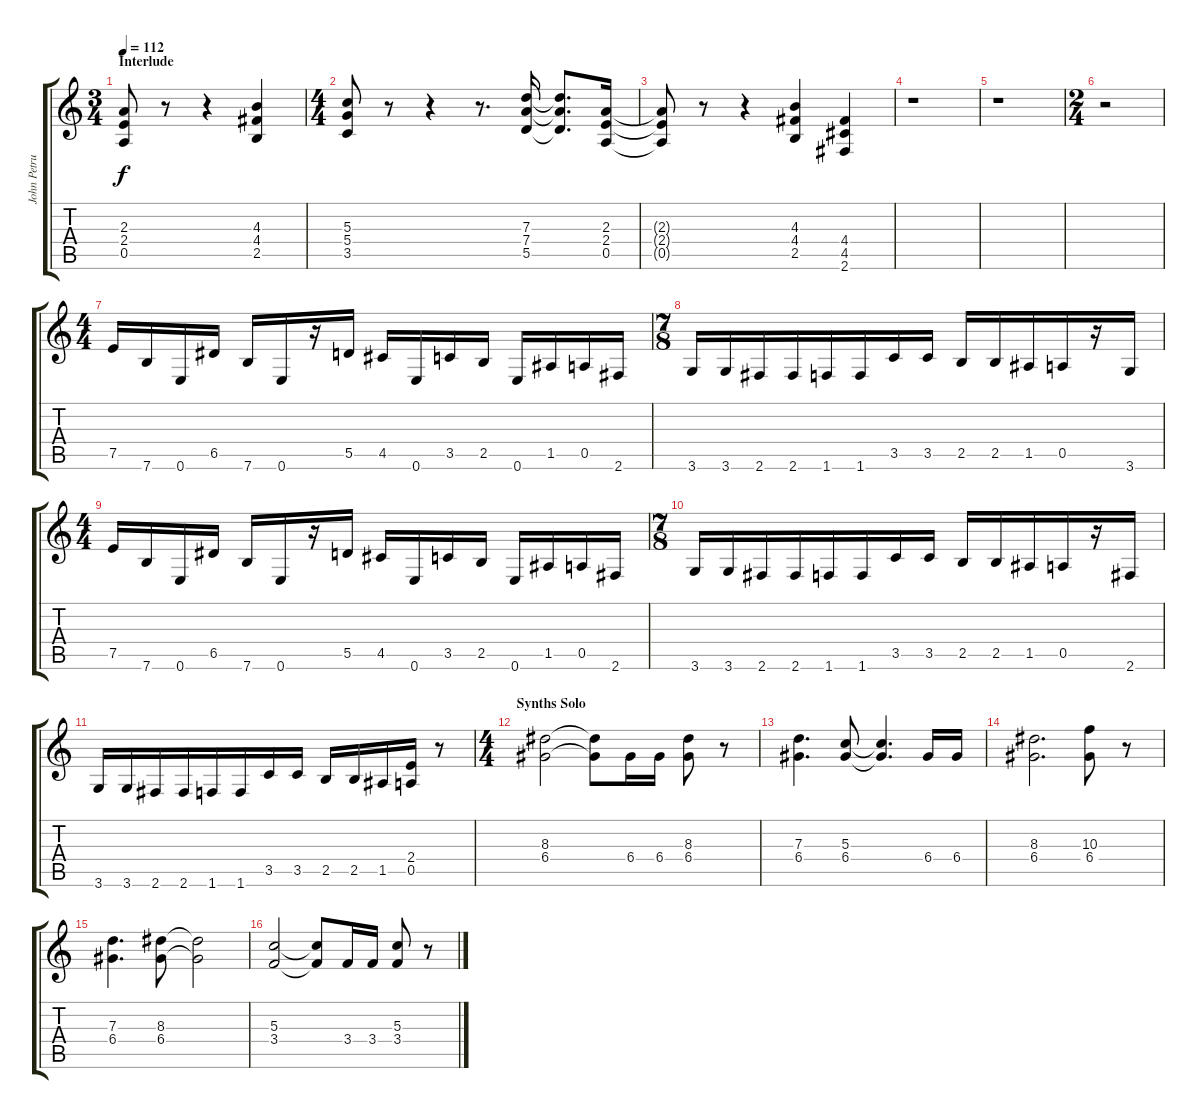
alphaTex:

\track ("John Petrucci" "John Petru") {instrument distortionguitar}
\staff {score tabs}
\tuning (E4 B3 G3 D3 A2 E2) {hide}
\ts (3 4)
\section ("" "Interlude")
\tempo 112
\clef g2
\ks c
(2.3{t} 2.4{t} 0.5{t}).8{dy f} r.8 r.4 (4.3 4.4 2.5).4 |
\ts (4 4)
(5.3 5.4 3.5).8 r.8 r.4 r.8{d} (7.3 7.4 5.5).16 (7.3{t} 7.4{t} 5.5{t}).8{d} (2.3 2.4 0.5).16 |
(2.3{t} 2.4{t} 0.5{t}).8 r.8 r.4 (4.3 4.4 2.5).4 (4.4 4.5 2.6).4 |
r.1 |
r.1 |
\ts (2 4)
r.2 |
\ts (4 4)
7.5.16 7.6.16 0.6.16 6.5.16 7.6.16 0.6.16 r.16 5.5.16 4.5.16 0.6.16 3.5.16 2.5.16 0.6.16 1.5.16 0.5.16 2.6.16 |
\ts (7 8)
3.6.16 3.6.16 2.6.16 2.6.16 1.6.16 1.6.16 3.5.16 3.5.16 2.5.16 2.5.16 1.5.16 0.5.16 r.16 3.6.16 |
\ts (4 4)
7.5.16 7.6.16 0.6.16 6.5.16 7.6.16 0.6.16 r.16 5.5.16 4.5.16 0.6.16 3.5.16 2.5.16 0.6.16 1.5.16 0.5.16 2.6.16 |
\ts (7 8)
3.6.16 3.6.16 2.6.16 2.6.16 1.6.16 1.6.16 3.5.16 3.5.16 2.5.16 2.5.16 1.5.16 0.5.16 r.16 2.6.16 |
3.6.16 3.6.16 2.6.16 2.6.16 1.6.16 1.6.16 3.5.16 3.5.16 2.5.16 2.5.16 1.5.16 (2.4 0.5).16 r.8 |
\ts (4 4)
\section ("" "Synths Solo")
(8.3 6.4).2 (8.3{t} 6.4{t}).8 6.4.16 6.4.16 (8.3 6.4).8 r.8 |
(7.3 6.4).4{d} (5.3 6.4).8 (5.3{t} 6.4{t}).4{d} 6.4.16 6.4.16 |
(8.3 6.4).2{d} (10.3 6.4).8 r.8 |
(7.3 6.4).4{d} (8.3 6.4).8 (8.3{t} 6.4{t}).2 |
(5.3 3.4).2 (5.3{t} 3.4{t}).8 3.4.16 3.4.16 (5.3 3.4).8 r.8
